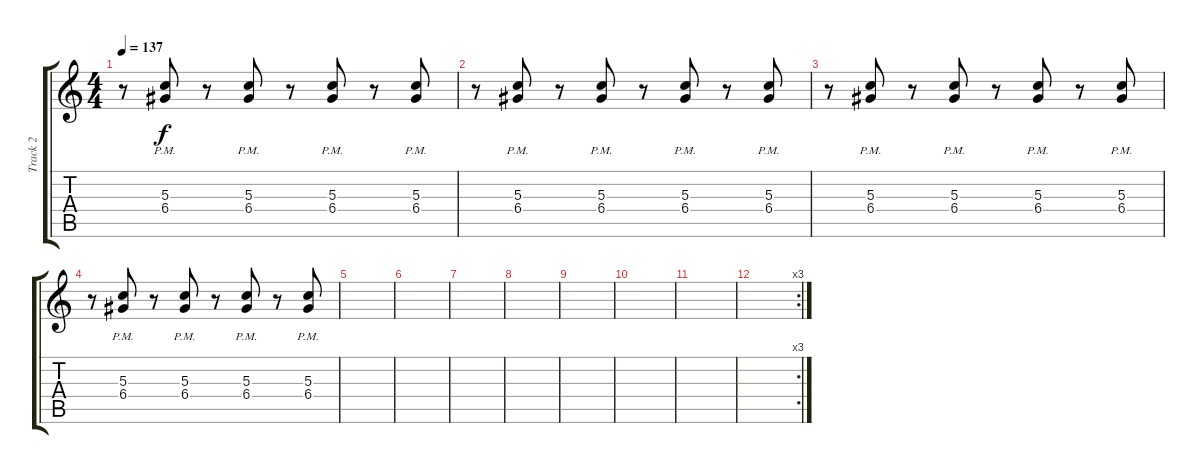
\track ("Track 2" "Track 2") {instrument electricguitarjazz}
\staff {score tabs}
\tuning (E4 B3 G3 D3 A2 E2) {hide}
\ts (4 4)
\tempo 137
\clef g2
\ks c
r.8{dy f} (5.3 6.4{pm}).8 r.8 (5.3 6.4{pm}).8 r.8 (5.3 6.4{pm}).8 r.8 (5.3{pm} 6.4).8 |
r.8 (5.3 6.4{pm}).8 r.8 (5.3 6.4{pm}).8 r.8 (5.3 6.4{pm}).8 r.8 (5.3{pm} 6.4).8 |
r.8 (5.3 6.4{pm}).8 r.8 (5.3 6.4{pm}).8 r.8 (5.3 6.4{pm}).8 r.8 (5.3{pm} 6.4).8 |
r.8 (5.3 6.4{pm}).8 r.8 (5.3 6.4{pm}).8 r.8 (5.3 6.4{pm}).8 r.8 (5.3{pm} 6.4).8 |
|
|
|
|
|
|
|
\rc 3
